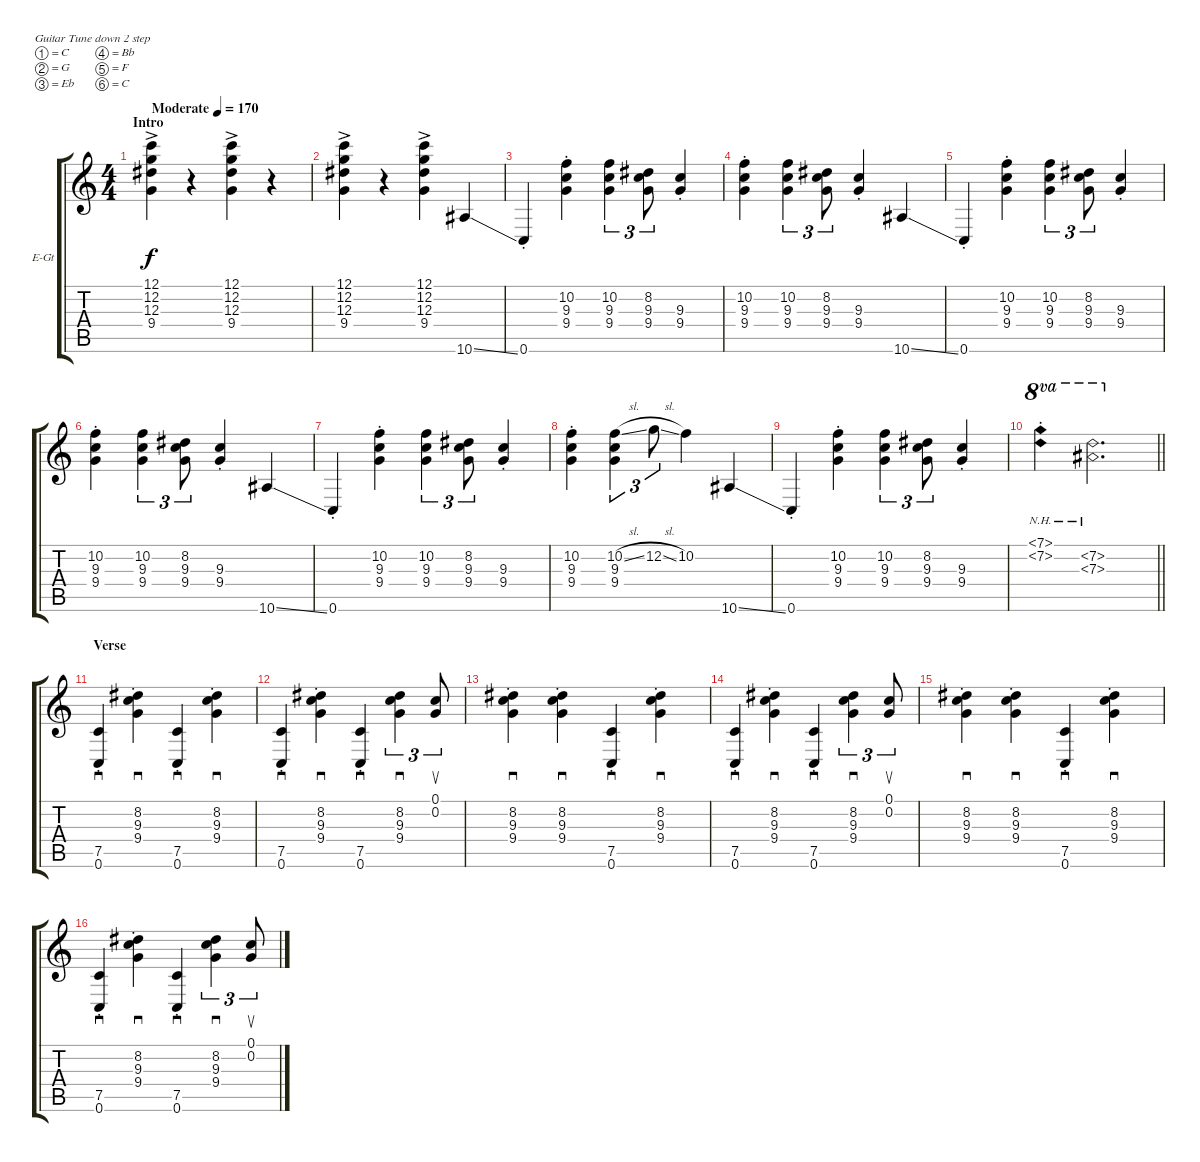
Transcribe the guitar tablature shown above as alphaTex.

\bracketExtendMode groupsimilarinstruments
\firstSystemTrackNameOrientation horizontal
\otherSystemsTrackNameOrientation horizontal
\track ("Josh Homme [Guitar1]" "E-Gt") {instrument distortionguitar}
\staff {score tabs}
\tuning (C4 G3 Eb3 Bb2 F2 C2)
\ts (4 4)
\beaming (8 2 2 2 2)
\section ("" "Intro")
\tempo (170 "Moderate")
\clef g2
\ks c
(12.1{ac} 12.2{ac} 12.3{ac} 9.4{ac}).4{dy f instrument distortionguitar} r.4 (12.1{ac} 12.2{ac} 12.3{ac} 9.4{ac}).4 r.4 |
(12.1{ac} 12.2{ac} 12.3{ac} 9.4{ac}).4 r.4 (12.1{ac} 12.2{ac} 12.3{ac} 9.4{ac}).4 10.6{ss}.4 |
0.6{st}.4 (10.2{st} 9.3{st} 9.4{st}).4 (10.2 9.3 9.4).4{tu (3 2)} (8.2 9.3 9.4).8{tu (3 2)} (9.3{st} 9.4{st}).4 |
(10.2{st} 9.3{st} 9.4{st}).4 (10.2 9.3 9.4).4{tu (3 2)} (8.2 9.3 9.4).8{tu (3 2)} (9.3{st} 9.4{st}).4 10.6{ss}.4 |
0.6{st}.4 (10.2{st} 9.3{st} 9.4{st}).4 (10.2 9.3 9.4).4{tu (3 2)} (8.2 9.3 9.4).8{tu (3 2)} (9.3{st} 9.4{st}).4 |
(10.2{st} 9.3{st} 9.4{st}).4 (10.2 9.3 9.4).4{tu (3 2)} (8.2 9.3 9.4).8{tu (3 2)} (9.3{st} 9.4{st}).4 10.6{ss}.4 |
0.6{st}.4 (10.2{st} 9.3{st} 9.4{st}).4 (10.2 9.3 9.4).4{tu (3 2)} (8.2 9.3 9.4).8{tu (3 2)} (9.3{st} 9.4{st}).4 |
(10.2{st} 9.3{st} 9.4{st}).4 (10.2{sl} 9.3 9.4).4{tu (3 2)} 12.2{sl}.8{tu (3 2)} 10.2.4 10.6{ss}.4 |
0.6{st}.4 (10.2{st} 9.3{st} 9.4{st}).4 (10.2 9.3 9.4).4{tu (3 2)} (8.2 9.3 9.4).8{tu (3 2)} (9.3{st} 9.4{st}).4 |
\barLineRight lightlight
(7.1{nh st} 7.2{nh st}).4{ot 8va} (7.2{nh} 7.3{nh}).2{d ot 8va} |
\section ("" "Verse")
(7.5{st} 0.6{st}).4{sd} (8.2{st} 9.3{st} 9.4{st}).4{sd} (7.5{st} 0.6{st}).4{sd} (8.2{st} 9.3{st} 9.4{st}).4{sd} |
(7.5{st} 0.6{st}).4{sd} (8.2{st} 9.3{st} 9.4{st}).4{sd} (7.5{st} 0.6{st}).4{sd} (8.2 9.3 9.4).4{sd tu (3 2)} (0.1 0.2).8{su tu (3 2)} |
(8.2{st} 9.3{st} 9.4{st}).4{sd} (8.2{st} 9.3{st} 9.4{st}).4{sd} (7.5{st} 0.6{st}).4{sd} (8.2{st} 9.3{st} 9.4{st}).4{sd} |
(7.5{st} 0.6{st}).4{sd} (8.2{st} 9.3{st} 9.4{st}).4{sd} (7.5{st} 0.6{st}).4{sd} (8.2 9.3 9.4).4{sd tu (3 2)} (0.1 0.2).8{su tu (3 2)} |
(8.2{st} 9.3{st} 9.4{st}).4{sd} (8.2{st} 9.3{st} 9.4{st}).4{sd} (7.5{st} 0.6{st}).4{sd} (8.2{st} 9.3{st} 9.4{st}).4{sd} |
(7.5{st} 0.6{st}).4{sd} (8.2{st} 9.3{st} 9.4{st}).4{sd} (7.5{st} 0.6{st}).4{sd} (8.2 9.3 9.4).4{sd tu (3 2)} (0.1 0.2).8{su tu (3 2)}
